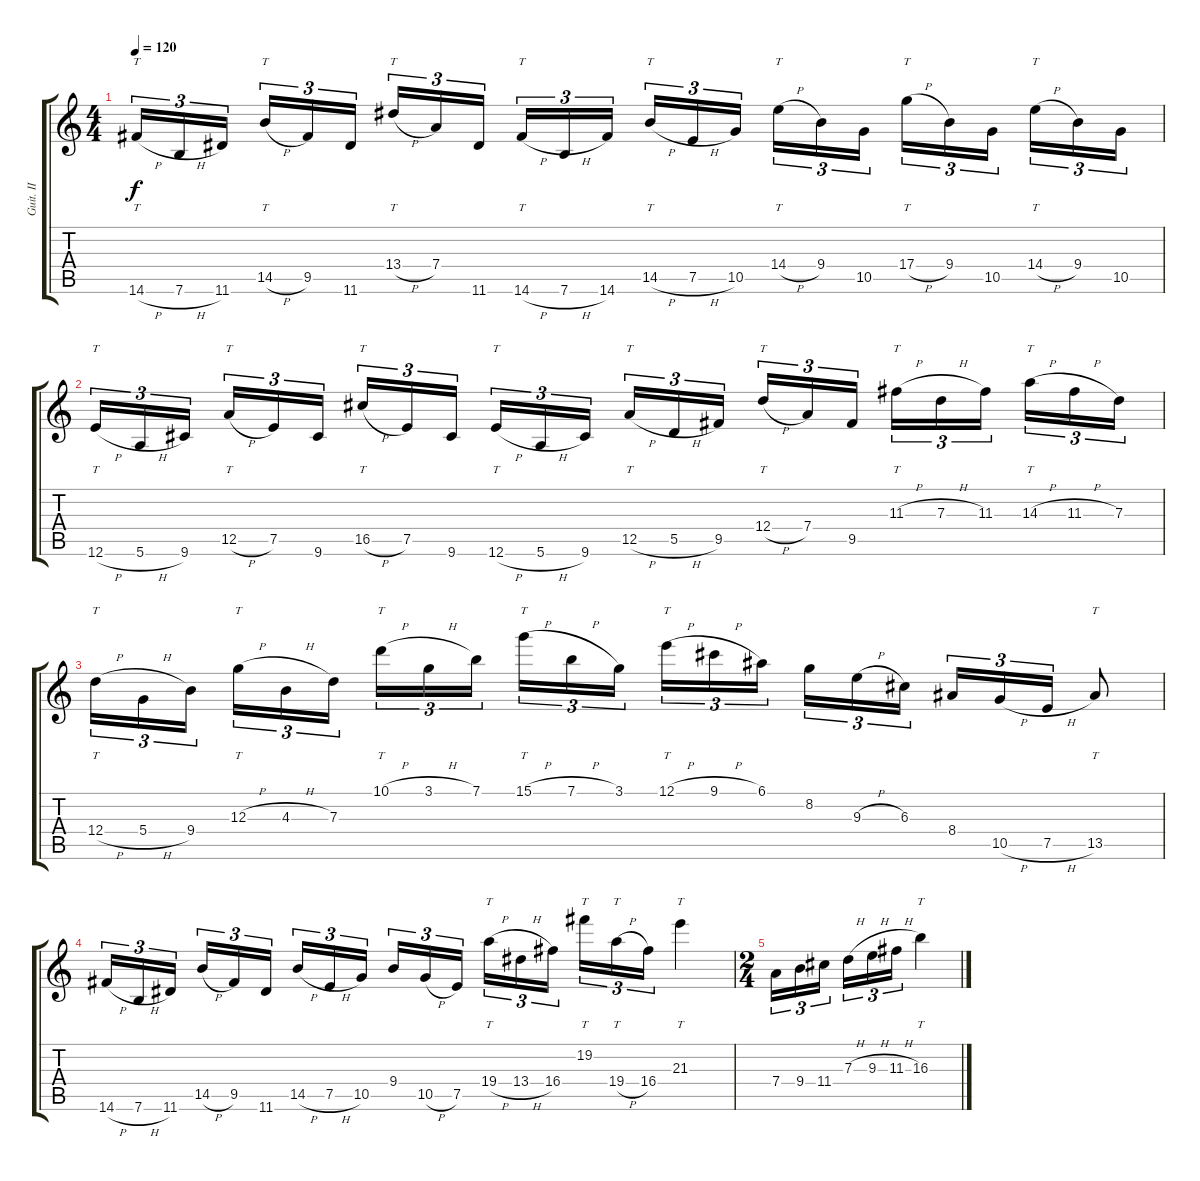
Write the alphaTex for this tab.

\track ("Guit. II" "Guit. II") {instrument overdrivenguitar}
\staff {score tabs}
\tuning (E4 B3 G3 D3 A2 E2) {hide}
\ts (4 4)
\tempo 120
\clef g2
\ks c
14.6{h}.16{tt tu (3 2) dy f} 7.6{h}.16{tu (3 2)} 11.6.16{tu (3 2)} 14.5{h}.16{tt tu (3 2)} 9.5.16{tu (3 2)} 11.6.16{tu (3 2)} 13.4{h}.16{tt tu (3 2)} 7.4.16{tu (3 2)} 11.6.16{tu (3 2)} 14.6{h}.16{tt tu (3 2)} 7.6{h}.16{tu (3 2)} 14.6.16{tu (3 2)} 14.5{h}.16{tt tu (3 2)} 7.5{h}.16{tu (3 2)} 10.5.16{tu (3 2)} 14.4{h}.16{tt tu (3 2)} 9.4.16{tu (3 2)} 10.5.16{tu (3 2)} 17.4{h}.16{tt tu (3 2)} 9.4.16{tu (3 2)} 10.5.16{tu (3 2)} 14.4{h}.16{tt tu (3 2)} 9.4.16{tu (3 2)} 10.5.16{tu (3 2)} |
12.6{h}.16{tt tu (3 2)} 5.6{h}.16{tu (3 2)} 9.6.16{tu (3 2)} 12.5{h}.16{tt tu (3 2)} 7.5.16{tu (3 2)} 9.6.16{tu (3 2)} 16.5{h}.16{tt tu (3 2)} 7.5.16{tu (3 2)} 9.6.16{tu (3 2)} 12.6{h}.16{tt tu (3 2)} 5.6{h}.16{tu (3 2)} 9.6.16{tu (3 2)} 12.5{h}.16{tt tu (3 2)} 5.5{h}.16{tu (3 2)} 9.5.16{tu (3 2)} 12.4{h}.16{tt tu (3 2)} 7.4.16{tu (3 2)} 9.5.16{tu (3 2)} 11.3{h}.16{tt tu (3 2)} 7.3{h}.16{tu (3 2)} 11.3.16{tu (3 2)} 14.3{h}.16{tt tu (3 2)} 11.3{h}.16{tu (3 2)} 7.3.16{tu (3 2)} |
12.4{h}.16{tt tu (3 2)} 5.4{h}.16{tu (3 2)} 9.4.16{tu (3 2)} 12.3{h}.16{tt tu (3 2)} 4.3{h}.16{tu (3 2)} 7.3.16{tu (3 2)} 10.1{h}.16{tt tu (3 2)} 3.1{h}.16{tu (3 2)} 7.1.16{tu (3 2)} 15.1{h}.16{tt tu (3 2)} 7.1{h}.16{tu (3 2)} 3.1.16{tu (3 2)} 12.1{h}.16{tt tu (3 2)} 9.1{h}.16{tu (3 2)} 6.1.16{tu (3 2)} 8.2.16{tu (3 2)} 9.3{h}.16{tu (3 2)} 6.3.16{tu (3 2)} 8.4.16{tu (3 2)} 10.5{h}.16{tu (3 2)} 7.5{h}.16{tu (3 2)} 13.5.8{tt} |
14.6{h}.16{tu (3 2)} 7.6{h}.16{tu (3 2)} 11.6.16{tu (3 2)} 14.5{h}.16{tu (3 2)} 9.5.16{tu (3 2)} 11.6.16{tu (3 2)} 14.5{h}.16{tu (3 2)} 7.5{h}.16{tu (3 2)} 10.5.16{tu (3 2)} 9.4.16{tu (3 2)} 10.5{h}.16{tu (3 2)} 7.5.16{tu (3 2)} 19.4{h}.16{tt tu (3 2)} 13.4{h}.16{tu (3 2)} 16.4.16{tu (3 2)} 19.2.16{tt tu (3 2)} 19.4{h}.16{tt tu (3 2)} 16.4.16{tu (3 2)} 21.3.4{tt} |
\ts (2 4)
7.4.16{tu (3 2)} 9.4.16{tu (3 2)} 11.4.16{tu (3 2)} 7.3{h}.16{tu (3 2)} 9.3{h}.16{tu (3 2)} 11.3{h}.16{tu (3 2)} 16.3.4{tt}
